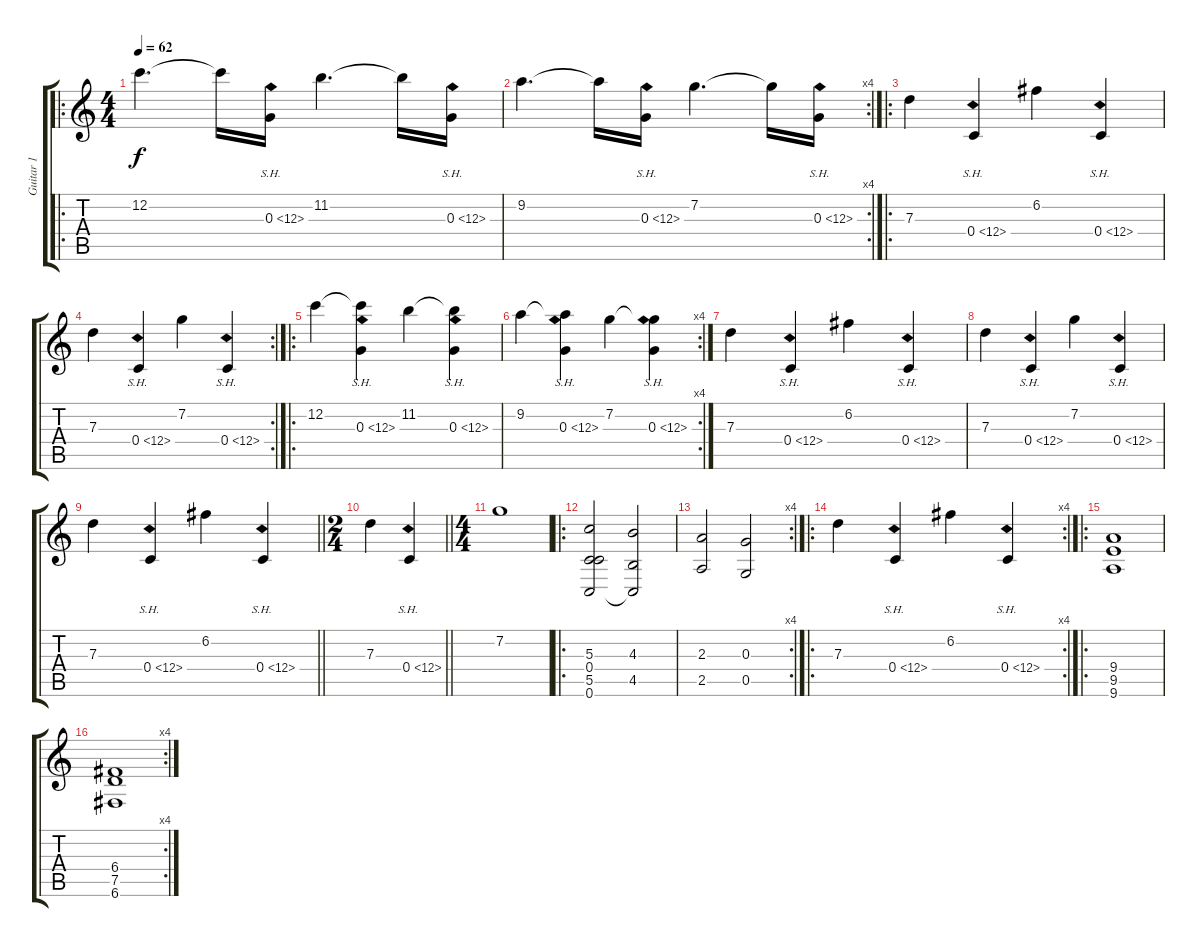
\track ("Guitar 1" "Guitar 1") {instrument distortionguitar}
\staff {score tabs}
\tuning (E4 C4 G3 C3 G2 C2) {hide}
\ro
\ts (4 4)
\tempo 62
\clef g2
\ks c
12.2.4{d dy f instrument distortionguitar} 12.2{t}.16 0.3{sh 12}.16 11.2.4{d} 11.2{t}.16 0.3{sh 12}.16 |
\rc 4
9.2.4{d} 9.2{t}.16 0.3{sh 12}.16 7.2.4{d} 7.2{t}.16 0.3{sh 12}.16 |
\ro
7.3.4 0.4{sh 12}.4 6.2.4 0.4{sh 12}.4 |
\rc 2
7.3.4 0.4{sh 12}.4 7.2.4 0.4{sh 12}.4 |
\ro
12.2.4 (12.2{t} 0.3{sh 12}).4 11.2.4 (11.2{t} 0.3{sh 12}).4 |
\rc 4
9.2.4 (9.2{t} 0.3{sh 12}).4 7.2.4 (7.2{t} 0.3{sh 12}).4 |
7.3.4 0.4{sh 12}.4 6.2.4 0.4{sh 12}.4 |
7.3.4 0.4{sh 12}.4 7.2.4 0.4{sh 12}.4 |
\barLineRight lightlight
7.3.4 0.4{sh 12}.4 6.2.4 0.4{sh 12}.4 |
\ts (2 4)
\barLineRight lightlight
7.3.4 0.4{sh 12}.4 |
\ts (4 4)
7.2.1 |
\ro
(5.3 0.4 5.5 0.6).2 (4.3 4.5 0.6{t}).2 |
\rc 4
(2.3 2.5).2 (0.3 0.5).2 |
\ro
\rc 4
7.3.4 0.4{sh 12}.4 6.2.4 0.4{sh 12}.4 |
\ro
(9.4 9.5 9.6).1 |
\rc 4
(6.4 7.5 6.6).1
